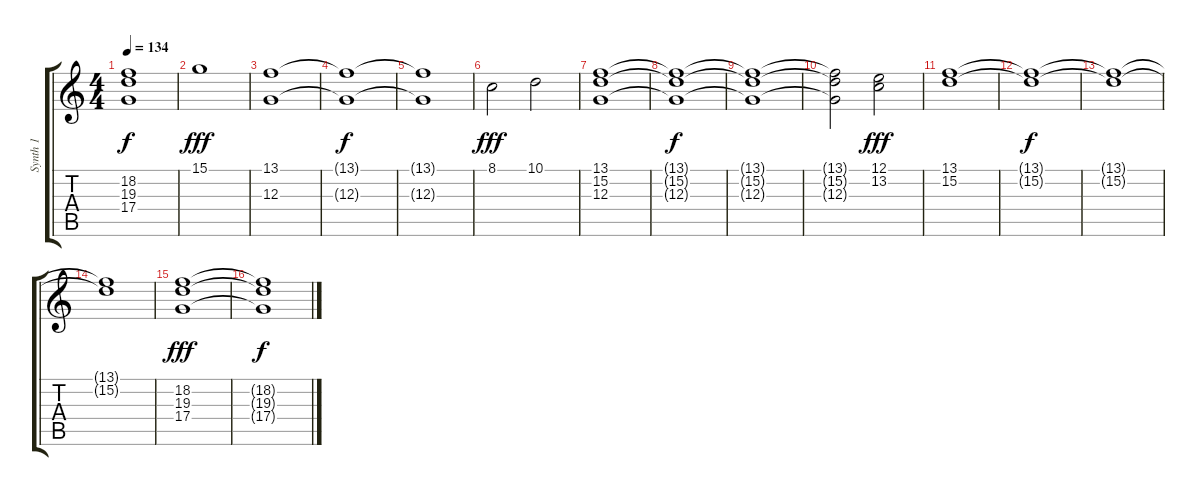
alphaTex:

\track ("Synth 1" "Synth 1") {instrument pad2warm}
\staff {score tabs}
\tuning (E4 B3 G3 D3 A2 E2) {hide}
\ts (4 4)
\tempo 134
\clef g2
\ks c
(18.2{t} 19.3{t} 17.4{t}).1{dy f} |
15.1.1{dy fff} |
(13.1 12.3).1 |
(13.1{t} 12.3{t}).1{dy f} |
(13.1{t} 12.3{t}).1 |
8.1.2{dy fff} 10.1.2 |
(13.1 15.2 12.3).1 |
(13.1{t} 15.2{t} 12.3{t}).1{dy f} |
(13.1{t} 15.2{t} 12.3{t}).1 |
(13.1{t} 15.2{t} 12.3{t}).2 (12.1 13.2).2{dy fff} |
(13.1 15.2).1 |
(13.1{t} 15.2{t}).1{dy f} |
(13.1{t} 15.2{t}).1 |
(13.1{t} 15.2{t}).1 |
(18.2 19.3 17.4).1{dy fff} |
(18.2{t} 19.3{t} 17.4{t}).1{dy f}
